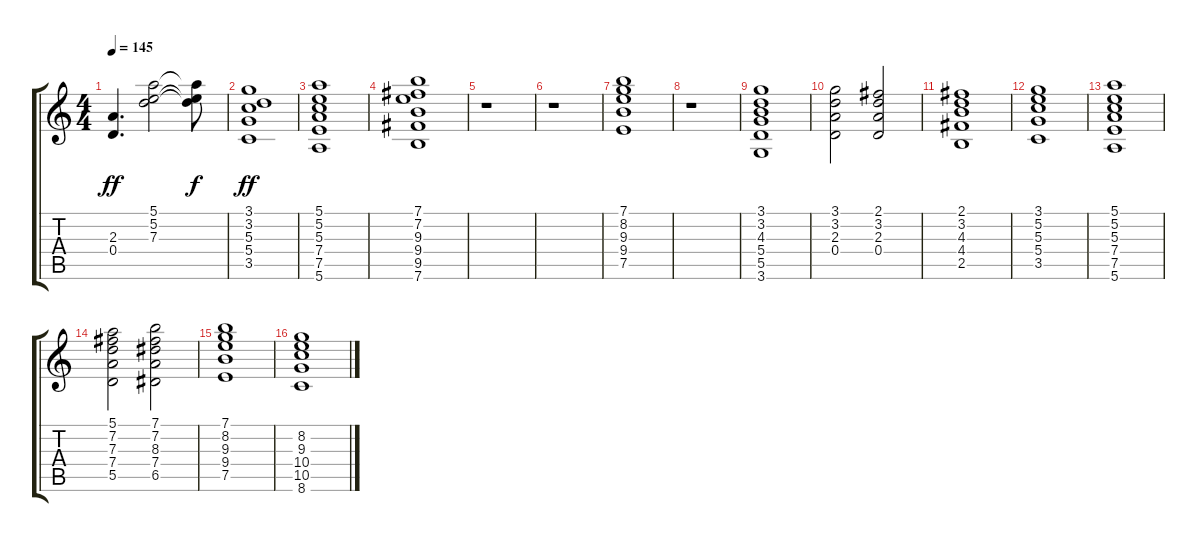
\track "" {instrument distortionguitar}
\staff {score tabs}
\tuning (E4 B3 G3 D3 A2 E2) {hide}
\ts (4 4)
\tempo 145
\clef g2
\ks c
(2.3 0.4).4{d dy ff} (5.1 5.2 7.3).2 (5.1{t} 5.2{t} 7.3{t}).8{dy f} |
(3.1 3.2 5.3 5.4 3.5).1{dy ff} |
(5.1 5.2 5.3 7.4 7.5 5.6).1 |
(7.1 7.2 9.3 9.4 9.5 7.6).1 |
r.1 |
r.1 |
(7.1 8.2 9.3 9.4 7.5).1 |
r.1 |
(3.1 3.2 4.3 5.4 5.5 3.6).1 |
(3.1 3.2 2.3 0.4).2 (2.1 3.2 2.3 0.4).2 |
(2.1 3.2 4.3 4.4 2.5).1 |
(3.1 5.2 5.3 5.4 3.5).1 |
(5.1 5.2 5.3 7.4 7.5 5.6).1 |
(5.1 7.2 7.3 7.4 5.5).2 (7.1 7.2 8.3 7.4 6.5).2 |
(7.1 8.2 9.3 9.4 7.5).1 |
(8.2 9.3 10.4 10.5 8.6).1
